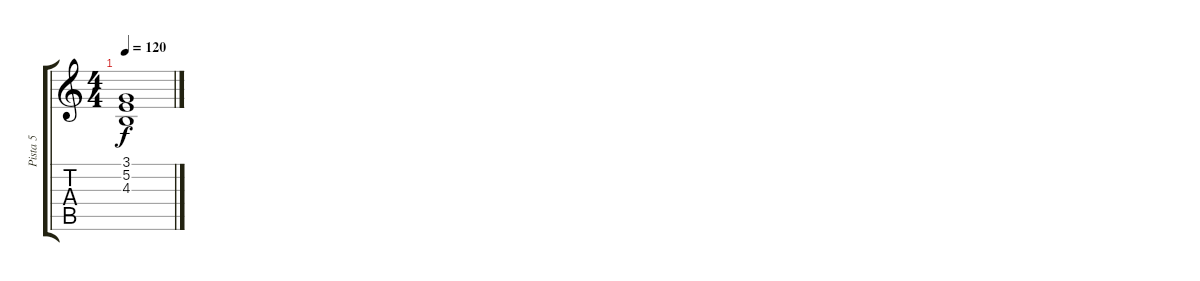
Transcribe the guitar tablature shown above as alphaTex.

\track ("Pista 5" "Pista 5") {instrument accordion}
\staff {score tabs}
\tuning (E4 B3 G3 D3 A2 E2) {hide}
\ts (4 4)
\tempo 120
\clef g2
\ks c
(3.1 5.2 4.3).1{dy f}
